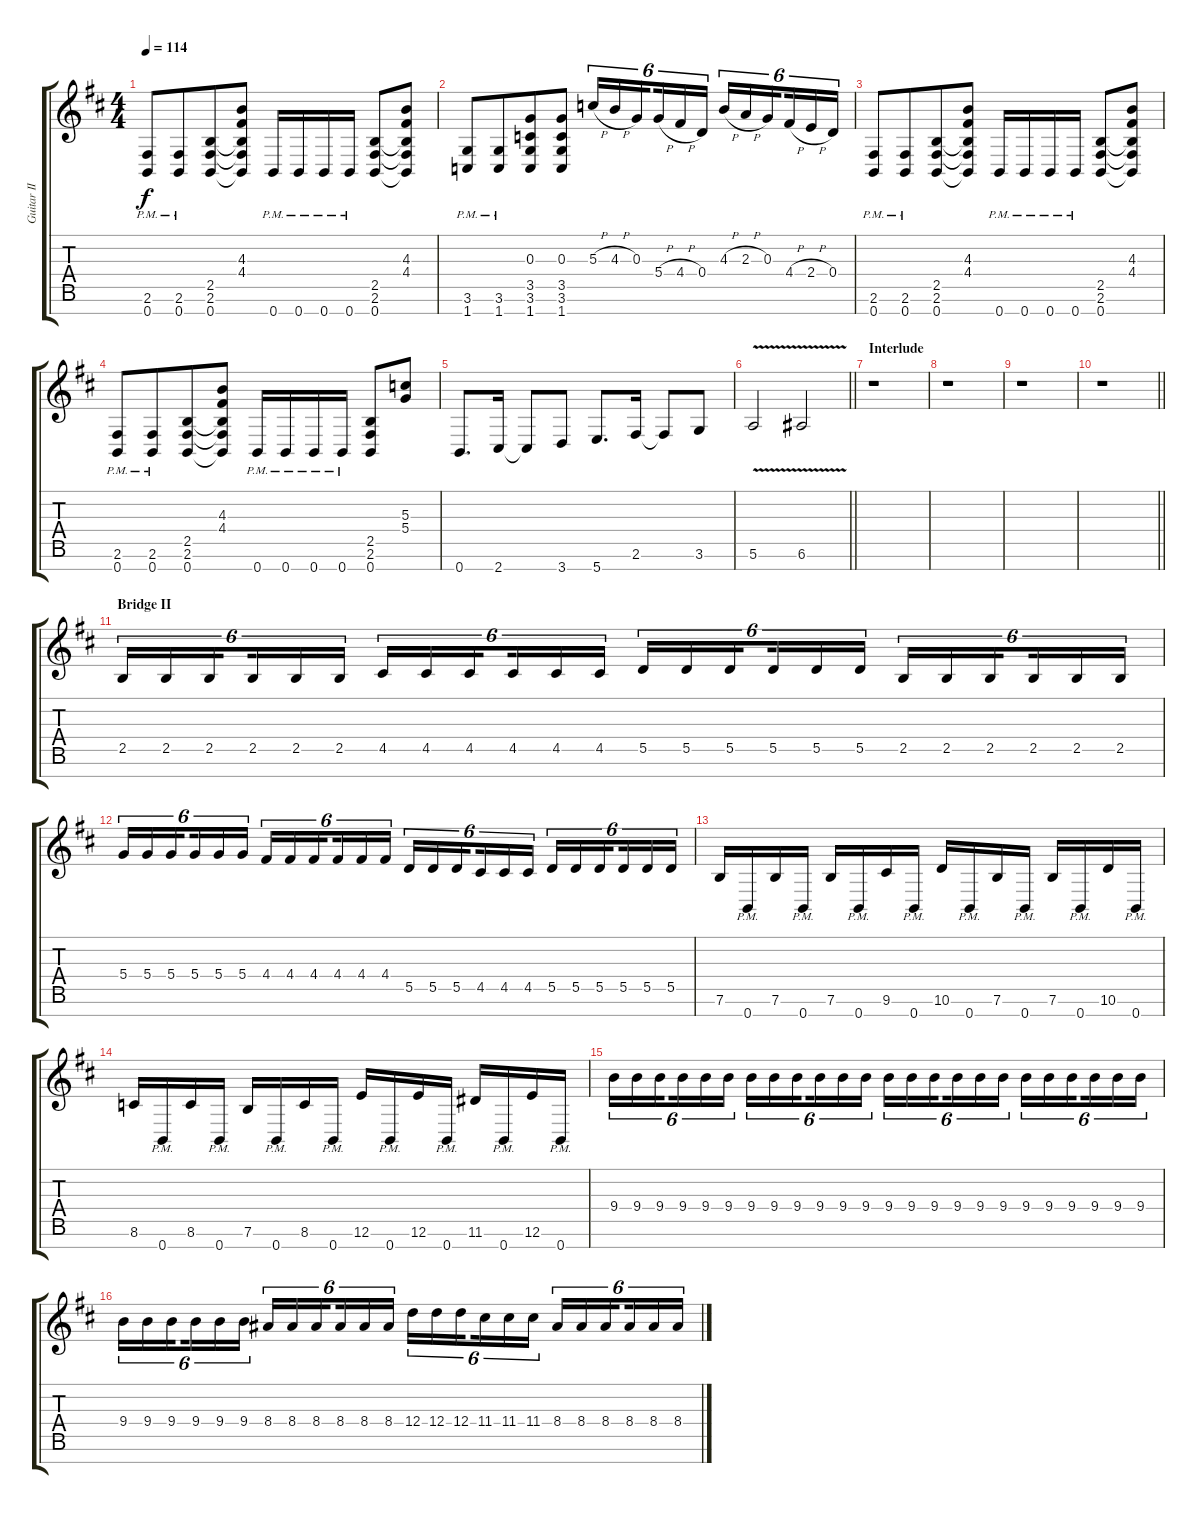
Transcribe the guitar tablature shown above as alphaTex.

\track ("Guitar II" "Guitar II") {instrument distortionguitar}
\staff {score tabs}
\tuning (E4 B3 G3 D3 A2 E2 B1) {hide}
\ts (4 4)
\tempo 114
\clef g2
\ks bminor
(2.6{pm} 0.7{pm}).8{dy f} (2.6{pm} 0.7{pm}).8{beam merge} (2.5 2.6 0.7).8 (4.3 4.4 2.5{t} 2.6{t} 0.7{t}).8 0.7{pm}.16 0.7{pm}.16 0.7{pm}.16 0.7{pm}.16 (2.5 2.6 0.7).8 (4.3 4.4 2.5{t} 2.6{t} 0.7{t}).8 |
(3.6{pm} 1.7{pm}).8 (3.6{pm} 1.7{pm}).8{beam merge} (0.3 3.5 3.6 1.7).8 (0.3 3.5 3.6 1.7).8 5.3{h}.16{tu (6 4)} 4.3{h}.16{tu (6 4)} 0.3.16{tu (6 4) beam splitsecondary} 5.4{h}.16{tu (6 4)} 4.4{h}.16{tu (6 4)} 0.4.16{tu (6 4)} 4.3{h}.16{tu (6 4)} 2.3{h}.16{tu (6 4)} 0.3.16{tu (6 4) beam splitsecondary} 4.4{h}.16{tu (6 4)} 2.4{h}.16{tu (6 4)} 0.4.16{tu (6 4)} |
(2.6{pm} 0.7{pm}).8 (2.6{pm} 0.7{pm}).8{beam merge} (2.5 2.6 0.7).8 (4.3 4.4 2.5{t} 2.6{t} 0.7{t}).8 0.7{pm}.16 0.7{pm}.16 0.7{pm}.16 0.7{pm}.16 (2.5 2.6 0.7).8 (4.3 4.4 2.5{t} 2.6{t} 0.7{t}).8 |
(2.6{pm} 0.7{pm}).8 (2.6{pm} 0.7{pm}).8{beam merge} (2.5 2.6 0.7).8 (4.3 4.4 2.5{t} 2.6{t} 0.7{t}).8 0.7{pm}.16 0.7{pm}.16 0.7{pm}.16 0.7{pm}.16 (2.5 2.6 0.7).8 (5.3 5.4).8 |
0.7.8{d} 2.7.16 2.7{t}.8 3.7.8 5.7.8{d} 2.6.16 2.6{t}.8 3.6.8 |
\barLineRight lightlight
5.6{v}.2 6.6{v}.2 |
\section ("" "Interlude")
r.1 |
r.1 |
r.1 |
\barLineRight lightlight
r.1 |
\section ("" "Bridge II")
2.5.16{tu (6 4)} 2.5.16{tu (6 4)} 2.5.16{tu (6 4) beam splitsecondary} 2.5.16{tu (6 4)} 2.5.16{tu (6 4)} 2.5.16{tu (6 4)} 4.5.16{tu (6 4)} 4.5.16{tu (6 4)} 4.5.16{tu (6 4) beam splitsecondary} 4.5.16{tu (6 4)} 4.5.16{tu (6 4)} 4.5.16{tu (6 4)} 5.5.16{tu (6 4)} 5.5.16{tu (6 4)} 5.5.16{tu (6 4) beam splitsecondary} 5.5.16{tu (6 4)} 5.5.16{tu (6 4)} 5.5.16{tu (6 4)} 2.5.16{tu (6 4)} 2.5.16{tu (6 4)} 2.5.16{tu (6 4) beam splitsecondary} 2.5.16{tu (6 4)} 2.5.16{tu (6 4)} 2.5.16{tu (6 4)} |
5.4.16{tu (6 4)} 5.4.16{tu (6 4)} 5.4.16{tu (6 4) beam splitsecondary} 5.4.16{tu (6 4)} 5.4.16{tu (6 4)} 5.4.16{tu (6 4)} 4.4.16{tu (6 4)} 4.4.16{tu (6 4)} 4.4.16{tu (6 4) beam splitsecondary} 4.4.16{tu (6 4)} 4.4.16{tu (6 4)} 4.4.16{tu (6 4)} 5.5.16{tu (6 4)} 5.5.16{tu (6 4)} 5.5.16{tu (6 4) beam splitsecondary} 4.5.16{tu (6 4)} 4.5.16{tu (6 4)} 4.5.16{tu (6 4)} 5.5.16{tu (6 4)} 5.5.16{tu (6 4)} 5.5.16{tu (6 4) beam splitsecondary} 5.5.16{tu (6 4)} 5.5.16{tu (6 4)} 5.5.16{tu (6 4)} |
7.6.16 0.7{pm}.16 7.6.16 0.7{pm}.16 7.6.16 0.7{pm}.16 9.6.16 0.7{pm}.16 10.6.16 0.7{pm}.16 7.6.16 0.7{pm}.16 7.6.16 0.7{pm}.16 10.6.16 0.7{pm}.16 |
8.6.16 0.7{pm}.16 8.6.16 0.7{pm}.16 7.6.16 0.7{pm}.16 8.6.16 0.7{pm}.16 12.6.16 0.7{pm}.16 12.6.16 0.7{pm}.16 11.6.16 0.7{pm}.16 12.6.16 0.7{pm}.16 |
9.4.16{tu (6 4)} 9.4.16{tu (6 4)} 9.4.16{tu (6 4) beam splitsecondary} 9.4.16{tu (6 4)} 9.4.16{tu (6 4)} 9.4.16{tu (6 4)} 9.4.16{tu (6 4)} 9.4.16{tu (6 4)} 9.4.16{tu (6 4) beam splitsecondary} 9.4.16{tu (6 4)} 9.4.16{tu (6 4)} 9.4.16{tu (6 4)} 9.4.16{tu (6 4)} 9.4.16{tu (6 4)} 9.4.16{tu (6 4) beam splitsecondary} 9.4.16{tu (6 4)} 9.4.16{tu (6 4)} 9.4.16{tu (6 4)} 9.4.16{tu (6 4)} 9.4.16{tu (6 4)} 9.4.16{tu (6 4) beam splitsecondary} 9.4.16{tu (6 4)} 9.4.16{tu (6 4)} 9.4.16{tu (6 4)} |
9.4.16{tu (6 4)} 9.4.16{tu (6 4)} 9.4.16{tu (6 4) beam splitsecondary} 9.4.16{tu (6 4)} 9.4.16{tu (6 4)} 9.4.16{tu (6 4)} 8.4.16{tu (6 4)} 8.4.16{tu (6 4)} 8.4.16{tu (6 4) beam splitsecondary} 8.4.16{tu (6 4)} 8.4.16{tu (6 4)} 8.4.16{tu (6 4)} 12.4.16{tu (6 4)} 12.4.16{tu (6 4)} 12.4.16{tu (6 4) beam splitsecondary} 11.4.16{tu (6 4)} 11.4.16{tu (6 4)} 11.4.16{tu (6 4)} 8.4.16{tu (6 4)} 8.4.16{tu (6 4)} 8.4.16{tu (6 4) beam splitsecondary} 8.4.16{tu (6 4)} 8.4.16{tu (6 4)} 8.4.16{tu (6 4)}
